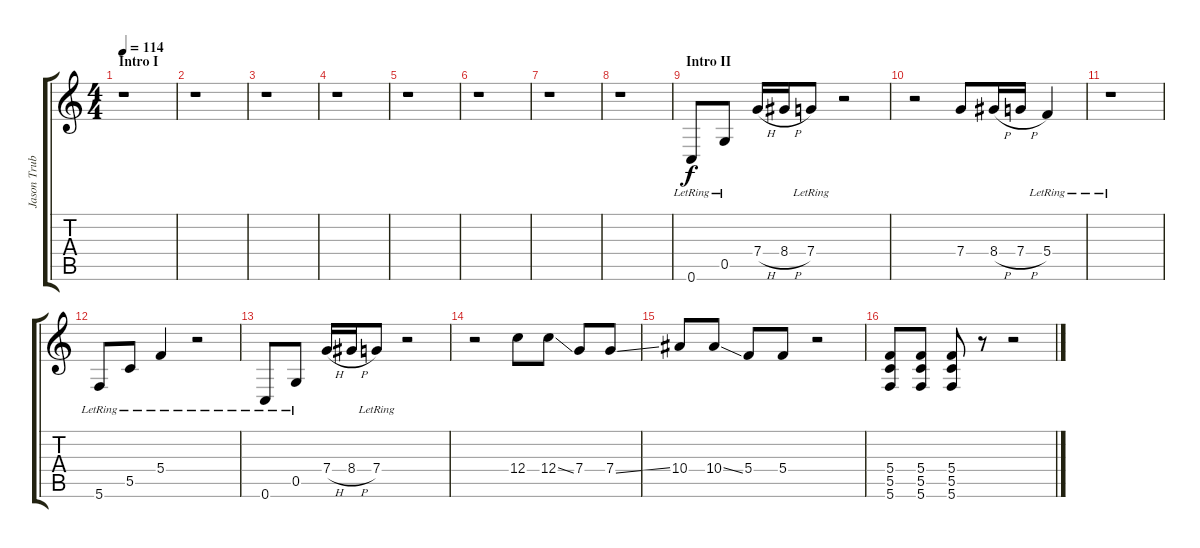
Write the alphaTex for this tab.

\track ("Jason Trubi - Clean Guitar " "Jason Trub") {instrument electricguitarclean}
\staff {score tabs}
\tuning (D4 A3 F3 C3 G2 C2) {hide}
\ts (4 4)
\section ("" "Intro I")
\tempo 114
\clef g2
\ks c
r.1{dy f instrument electricguitarclean} |
r.1 |
r.1 |
r.1 |
r.1 |
r.1 |
r.1 |
r.1 |
\section ("" "Intro II")
0.6{lr}.8 0.5{lr}.8 7.4{h}.16 8.4{h}.16 7.4{lr}.8 r.2 |
r.2 7.4.8 8.4{h}.16 7.4{h}.16 5.4{lr}.4 |
r.1 |
5.6{lr}.8 5.5{lr}.8 5.4{lr}.4 r.2 |
0.6{lr}.8 0.5{lr}.8 7.4{h}.16 8.4{h}.16 7.4{lr}.8 r.2 |
r.2 12.4.8 12.4{ss}.8 7.4.8 7.4{ss}.8 |
10.4.8 10.4{ss}.8 5.4.8 5.4.8 r.2 |
(5.4 5.5 5.6).8 (5.4 5.5 5.6).8 (5.4 5.5 5.6).8 r.8 r.2
